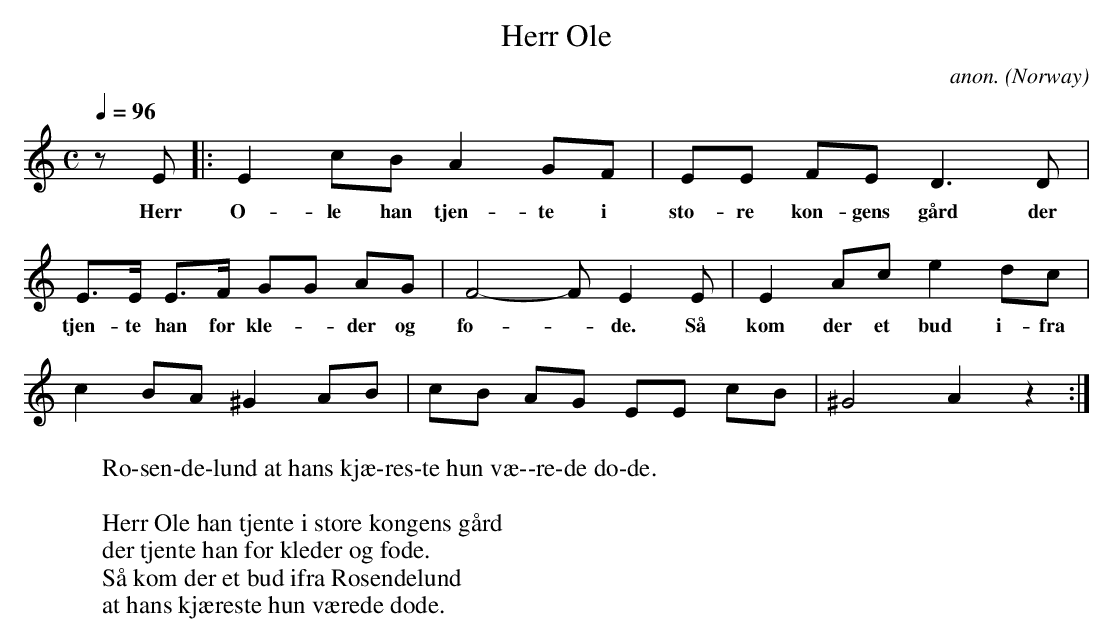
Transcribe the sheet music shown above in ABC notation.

X:1
T:Herr Ole
C:anon.
O:Norway
M:C
L:1/8
Q:1/4=96
K:Am
z E|:E2cB A2GF|EE FE D3D|
w:Herr O-le han tjen-te i sto-re kon-gens g\aard der
E>E E>F GG AG|F4- FE2E|E2Ac e2dc|
w:tjen-te han for kle--der og f\o--de. S\aa kom der et bud i-fra
c2BA ^G2AB|cB AG EE cB|^G4 A2 z2:|
W:Ro-sen-de-lund at hans kjæ-res-te hun væ--re-de d\o-de.
W:
W:Herr Ole han tjente i store kongens g\aard
W:der tjente han for kleder og f\ode.
W:S\aa kom der et bud ifra Rosendelund
W:at hans kjæreste hun værede d\ode.
